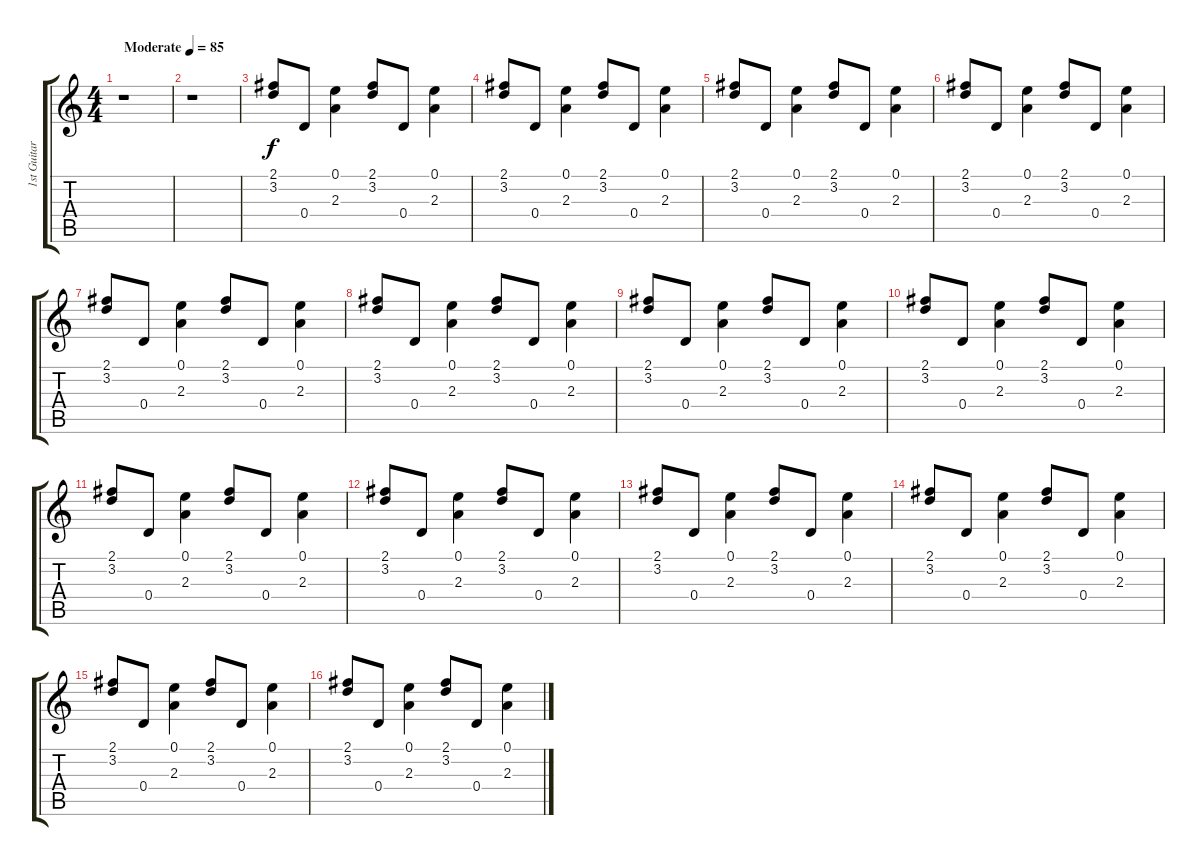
\track ("1st Guitar" "1st Guitar") {instrument acousticguitarsteel}
\staff {score tabs}
\tuning (E4 B3 G3 D3 A2 D2) {hide}
\ts (4 4)
\tempo (85 "Moderate")
\clef g2
\ks c
r.1{dy f instrument acousticguitarsteel} |
r.1 |
(2.1 3.2).8 0.4.8 (0.1 2.3).4 (2.1 3.2).8 0.4.8 (0.1 2.3).4 |
(2.1 3.2).8 0.4.8 (0.1 2.3).4 (2.1 3.2).8 0.4.8 (0.1 2.3).4 |
(2.1 3.2).8 0.4.8 (0.1 2.3).4 (2.1 3.2).8 0.4.8 (0.1 2.3).4 |
(2.1 3.2).8 0.4.8 (0.1 2.3).4 (2.1 3.2).8 0.4.8 (0.1 2.3).4 |
(2.1 3.2).8 0.4.8 (0.1 2.3).4 (2.1 3.2).8 0.4.8 (0.1 2.3).4 |
(2.1 3.2).8 0.4.8 (0.1 2.3).4 (2.1 3.2).8 0.4.8 (0.1 2.3).4 |
(2.1 3.2).8 0.4.8 (0.1 2.3).4 (2.1 3.2).8 0.4.8 (0.1 2.3).4 |
(2.1 3.2).8 0.4.8 (0.1 2.3).4 (2.1 3.2).8 0.4.8 (0.1 2.3).4 |
(2.1 3.2).8 0.4.8 (0.1 2.3).4 (2.1 3.2).8 0.4.8 (0.1 2.3).4 |
(2.1 3.2).8 0.4.8 (0.1 2.3).4 (2.1 3.2).8 0.4.8 (0.1 2.3).4 |
(2.1 3.2).8 0.4.8 (0.1 2.3).4 (2.1 3.2).8 0.4.8 (0.1 2.3).4 |
(2.1 3.2).8 0.4.8 (0.1 2.3).4 (2.1 3.2).8 0.4.8 (0.1 2.3).4 |
(2.1 3.2).8 0.4.8 (0.1 2.3).4 (2.1 3.2).8 0.4.8 (0.1 2.3).4 |
(2.1 3.2).8 0.4.8 (0.1 2.3).4 (2.1 3.2).8 0.4.8 (0.1 2.3).4
